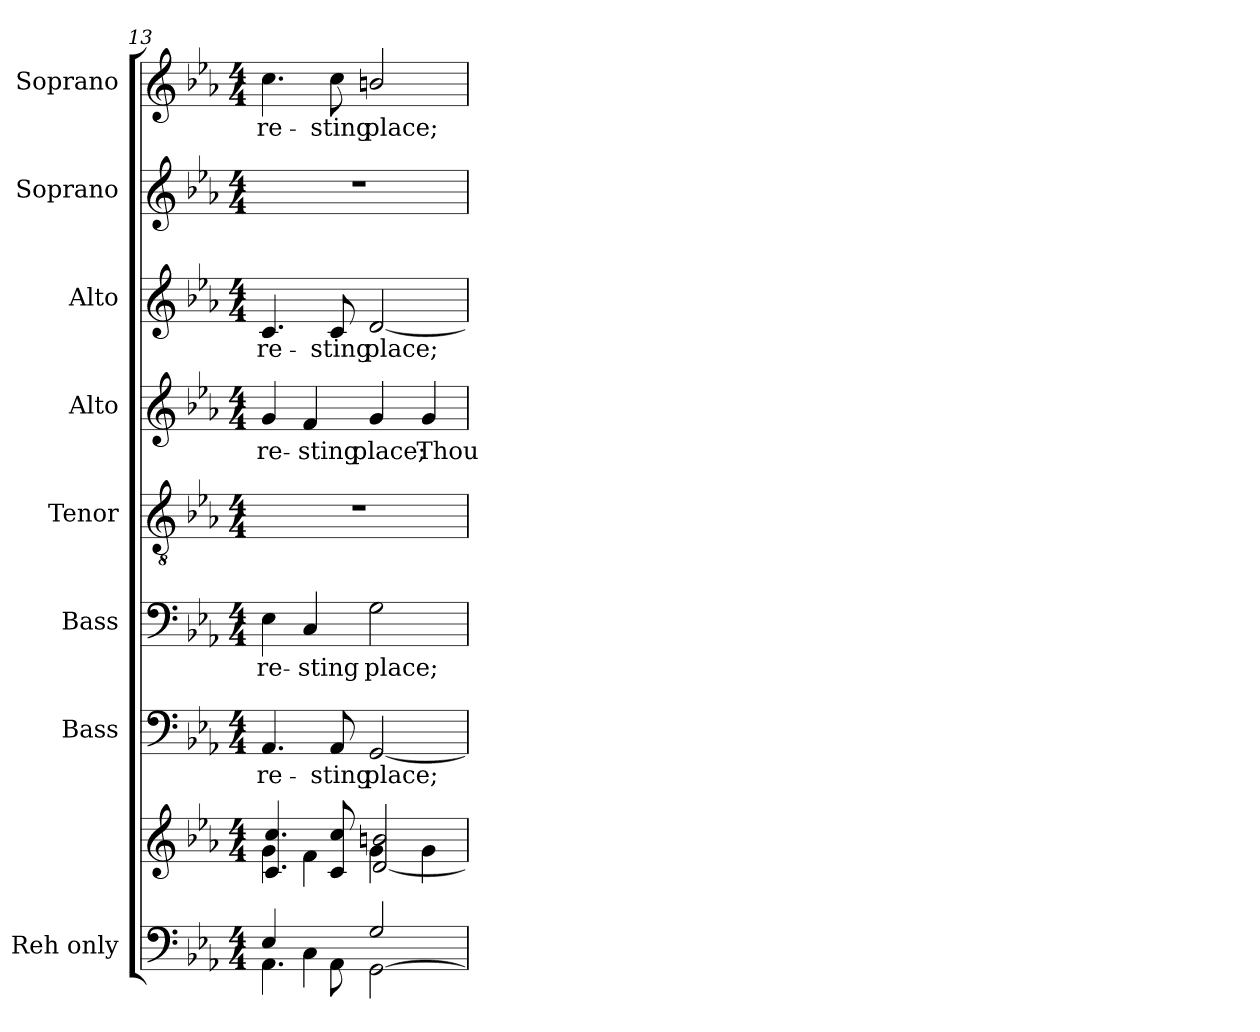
**kern	**kern	**kern	**text	**kern	**text	**kern	**kern	**text	**kern	**text	**kern	**kern	**text
*part8	*part8	*part7	*part7	*part6	*part6	*part5	*part4	*part4	*part3	*part3	*part2	*part1	*part1
*staff9	*staff8	*staff7	*staff7	*staff6	*staff6	*staff5	*staff4	*staff4	*staff3	*staff3	*staff2	*staff1	*staff1
*I"Reh only	*	*I"Bass	*	*I"Bass	*	*I"Tenor	*I"Alto	*	*I"Alto	*	*I"Soprano	*I"Soprano	*
*I'Reh only	*	*I'B.	*	*I'B.	*	*I'T.	*I'A.	*	*I'A.	*	*I'S.	*I'S.	*
*clefF4	*clefG2	*clefF4	*	*clefF4	*	*clefGv2	*clefG2	*	*clefG2	*	*clefG2	*clefG2	*
*	*	*	*	*	*	*ITrd7c12	*	*	*	*	*	*	*
*k[b-e-a-]	*k[b-e-a-]	*k[b-e-a-]	*	*k[b-e-a-]	*	*k[b-e-a-]	*k[b-e-a-]	*	*k[b-e-a-]	*	*k[b-e-a-]	*k[b-e-a-]	*
*E-:	*E-:	*E-:	*	*E-:	*	*E-:	*E-:	*	*E-:	*	*E-:	*E-:	*
*M4/4	*M4/4	*M4/4	*	*M4/4	*	*M4/4	*M4/4	*	*M4/4	*	*M4/4	*M4/4	*
=13	=13	=13	=13	=13	=13	=13	=13	=13	=13	=13	=13	=13	=13
*^	*^	*	*	*	*	*	*	*	*	*	*	*	*
!	!	!	!	!	!LO:LY:b:color=#000000	!	!	!	!	!	!	!	!	!	!
!	!	!	!	!	!	!	!LO:LY:b:color=#000000	!	!	!	!	!	!	!	!
!	!	!	!	!	!	!	!	!	!	!LO:LY:b:color=#000000	!	!	!	!	!
!	!	!	!	!	!	!	!	!	!	!	!	!LO:LY:b:color=#000000	!	!	!
!	!	!	!	!	!	!	!	!	!	!	!	!	!	!	!LO:LY:b:color=#000000
4.AA-i\	4E-i/	4gi\	4.ci/ 4.cci	4.AA-i/	re-	4E-i\	re-	1r	4gi/	re-	4.ci/	re-	1r	4.cci\	re-
!	!	!	!	!	!	!	!LO:LY:b:color=#000000	!	!	!	!	!	!	!	!
!	!	!	!	!	!	!	!	!	!	!LO:LY:b:color=#000000	!	!	!	!	!
.	4Ci\	4fi\	.	.	.	4Ci/	-sting	.	4fi/	-sting	.	.	.	.	.
!	!	!	!	!	!LO:LY:b:color=#000000	!	!	!	!	!	!	!	!	!	!
!	!	!	!	!	!	!	!	!	!	!	!	!LO:LY:b:color=#000000	!	!	!
!	!	!	!	!	!	!	!	!	!	!	!	!	!	!	!LO:LY:b:color=#000000
8AA-i\	.	.	8ci/ 8cci	8AA-i/	-sting	.	.	.	.	.	8ci/	-sting	.	8cci\	-sting
!	!	!	!	!	!LO:LY:b:color=#000000	!	!	!	!	!	!	!	!	!	!
!	!	!	!	!	!	!	!LO:LY:b:color=#000000	!	!	!	!	!	!	!	!
!	!	!	!	!	!	!	!	!	!	!LO:LY:b:color=#000000	!	!	!	!	!
!	!	!	!	!	!	!	!	!	!	!	!	!LO:LY:b:color=#000000	!	!	!
!	!	!	!	!	!	!	!	!	!	!	!	!	!	!	!LO:LY:b:color=#000000
[2GGi\	2Gi/	4gi\	[2di/ 2bni	[2GGi/	place;	2Gi\	place;	.	4gi/	place;	[2di/	place;	.	2bni/	place;
!	!	!	!	!	!	!	!	!	!	!LO:LY:b:color=#000000	!	!	!	!	!
.	.	4gi\	.	.	.	.	.	.	4gi/	Thou	.	.	.	.	.
*v	*v	*	*	*	*	*	*	*	*	*	*	*	*	*	*
*	*v	*v	*	*	*	*	*	*	*	*	*	*	*	*
=	=	=	=	=	=	=	=	=	=	=	=	=	=
*-	*-	*-	*-	*-	*-	*-	*-	*-	*-	*-	*-	*-	*-
